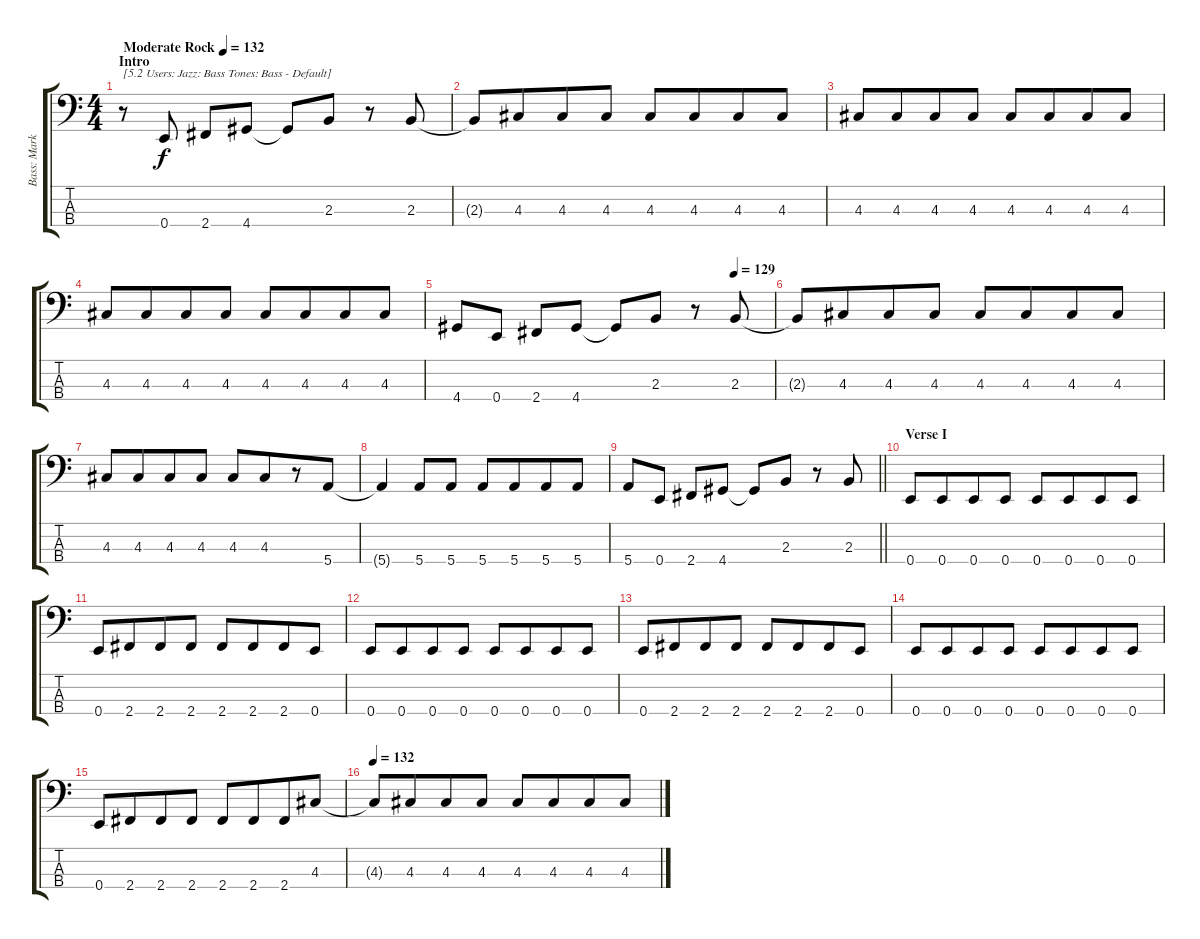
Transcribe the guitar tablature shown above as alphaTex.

\track ("Bass: Mark" "Bass: Mark") {instrument electricbassfinger}
\staff {score tabs}
\tuning (G2 D2 A1 E1) {hide}
\ts (4 4)
\section ("" "Intro")
\tempo (132 "Moderate Rock")
\clef f4
\ks c
r.8{txt "[5.2 Users: Jazz: Bass Tones: Bass - Default]" dy f instrument electricbassfinger} 0.4.8 2.4.8 4.4.8 4.4{t}.8 2.3.8 r.8 2.3.8 |
2.3{t}.8 4.3.8{beam merge} 4.3.8 4.3.8 4.3.8 4.3.8{beam merge} 4.3.8 4.3.8 |
4.3.8 4.3.8{beam merge} 4.3.8 4.3.8 4.3.8 4.3.8{beam merge} 4.3.8 4.3.8 |
4.3.8 4.3.8{beam merge} 4.3.8 4.3.8 4.3.8 4.3.8{beam merge} 4.3.8 4.3.8 |
\tempo (129 0.875)
4.4.8 0.4.8 2.4.8 4.4.8 4.4{t}.8 2.3.8 r.8 2.3.8 |
2.3{t}.8 4.3.8{beam merge} 4.3.8 4.3.8 4.3.8 4.3.8{beam merge} 4.3.8 4.3.8 |
4.3.8 4.3.8{beam merge} 4.3.8 4.3.8 4.3.8 4.3.8{beam merge} r.8 5.4.8 |
5.4{t}.4 5.4.8 5.4.8 5.4.8 5.4.8{beam merge} 5.4.8 5.4.8 |
\barLineRight lightlight
5.4.8 0.4.8 2.4.8 4.4.8 4.4{t}.8 2.3.8 r.8 2.3.8 |
\section ("" "Verse I")
0.4.8 0.4.8{beam merge} 0.4.8 0.4.8 0.4.8 0.4.8{beam merge} 0.4.8 0.4.8 |
0.4.8 2.4.8{beam merge} 2.4.8 2.4.8 2.4.8 2.4.8{beam merge} 2.4.8 0.4.8 |
0.4.8 0.4.8{beam merge} 0.4.8 0.4.8 0.4.8 0.4.8{beam merge} 0.4.8 0.4.8 |
0.4.8 2.4.8{beam merge} 2.4.8 2.4.8 2.4.8 2.4.8{beam merge} 2.4.8 0.4.8 |
0.4.8 0.4.8{beam merge} 0.4.8 0.4.8 0.4.8 0.4.8{beam merge} 0.4.8 0.4.8 |
0.4.8 2.4.8{beam merge} 2.4.8 2.4.8 2.4.8 2.4.8{beam merge} 2.4.8 4.3.8 |
\tempo 132
4.3{t}.8 4.3.8{beam merge} 4.3.8 4.3.8 4.3.8 4.3.8{beam merge} 4.3.8 4.3.8
